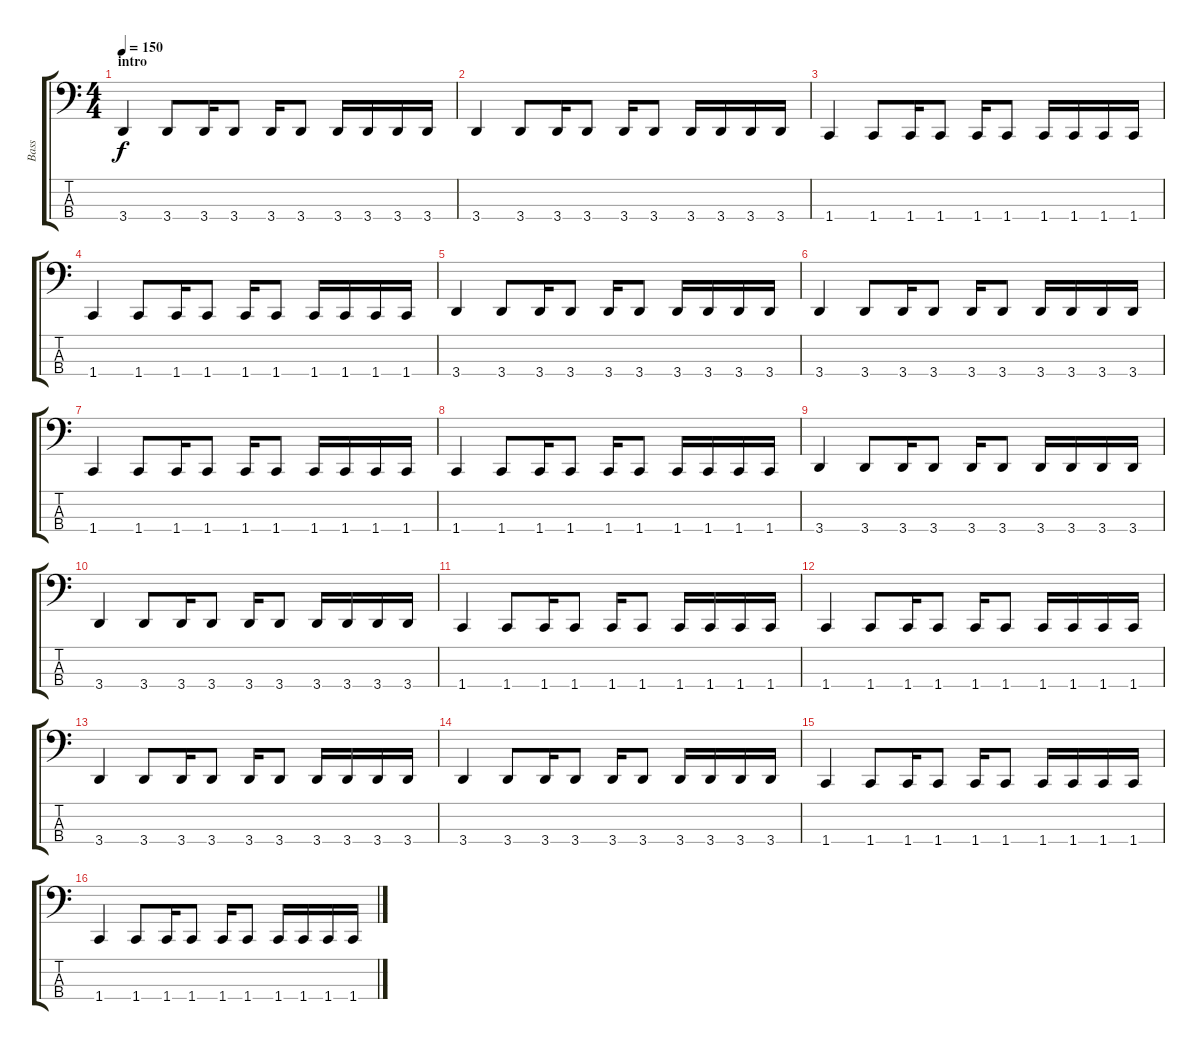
\track ("Bass " "Bass ") {instrument electricbasspick}
\staff {score tabs}
\tuning (E2 B1 Gb1 B0) {hide}
\ts (4 4)
\section ("" "intro")
\tempo 150
\clef f4
\ks c
3.4.4{dy f instrument electricbasspick} 3.4.8 3.4.16 3.4.8 3.4.16 3.4.8 3.4.16 3.4.16 3.4.16 3.4.16 |
3.4.4 3.4.8 3.4.16 3.4.8 3.4.16 3.4.8 3.4.16 3.4.16 3.4.16 3.4.16 |
1.4.4 1.4.8 1.4.16 1.4.8 1.4.16 1.4.8 1.4.16 1.4.16 1.4.16 1.4.16 |
1.4.4 1.4.8 1.4.16 1.4.8 1.4.16 1.4.8 1.4.16 1.4.16 1.4.16 1.4.16 |
3.4.4 3.4.8 3.4.16 3.4.8 3.4.16 3.4.8 3.4.16 3.4.16 3.4.16 3.4.16 |
3.4.4 3.4.8 3.4.16 3.4.8 3.4.16 3.4.8 3.4.16 3.4.16 3.4.16 3.4.16 |
1.4.4 1.4.8 1.4.16 1.4.8 1.4.16 1.4.8 1.4.16 1.4.16 1.4.16 1.4.16 |
1.4.4 1.4.8 1.4.16 1.4.8 1.4.16 1.4.8 1.4.16 1.4.16 1.4.16 1.4.16 |
3.4.4 3.4.8 3.4.16 3.4.8 3.4.16 3.4.8 3.4.16 3.4.16 3.4.16 3.4.16 |
3.4.4 3.4.8 3.4.16 3.4.8 3.4.16 3.4.8 3.4.16 3.4.16 3.4.16 3.4.16 |
1.4.4 1.4.8 1.4.16 1.4.8 1.4.16 1.4.8 1.4.16 1.4.16 1.4.16 1.4.16 |
1.4.4 1.4.8 1.4.16 1.4.8 1.4.16 1.4.8 1.4.16 1.4.16 1.4.16 1.4.16 |
3.4.4 3.4.8 3.4.16 3.4.8 3.4.16 3.4.8 3.4.16 3.4.16 3.4.16 3.4.16 |
3.4.4 3.4.8 3.4.16 3.4.8 3.4.16 3.4.8 3.4.16 3.4.16 3.4.16 3.4.16 |
1.4.4 1.4.8 1.4.16 1.4.8 1.4.16 1.4.8 1.4.16 1.4.16 1.4.16 1.4.16 |
1.4.4 1.4.8 1.4.16 1.4.8 1.4.16 1.4.8 1.4.16 1.4.16 1.4.16 1.4.16
